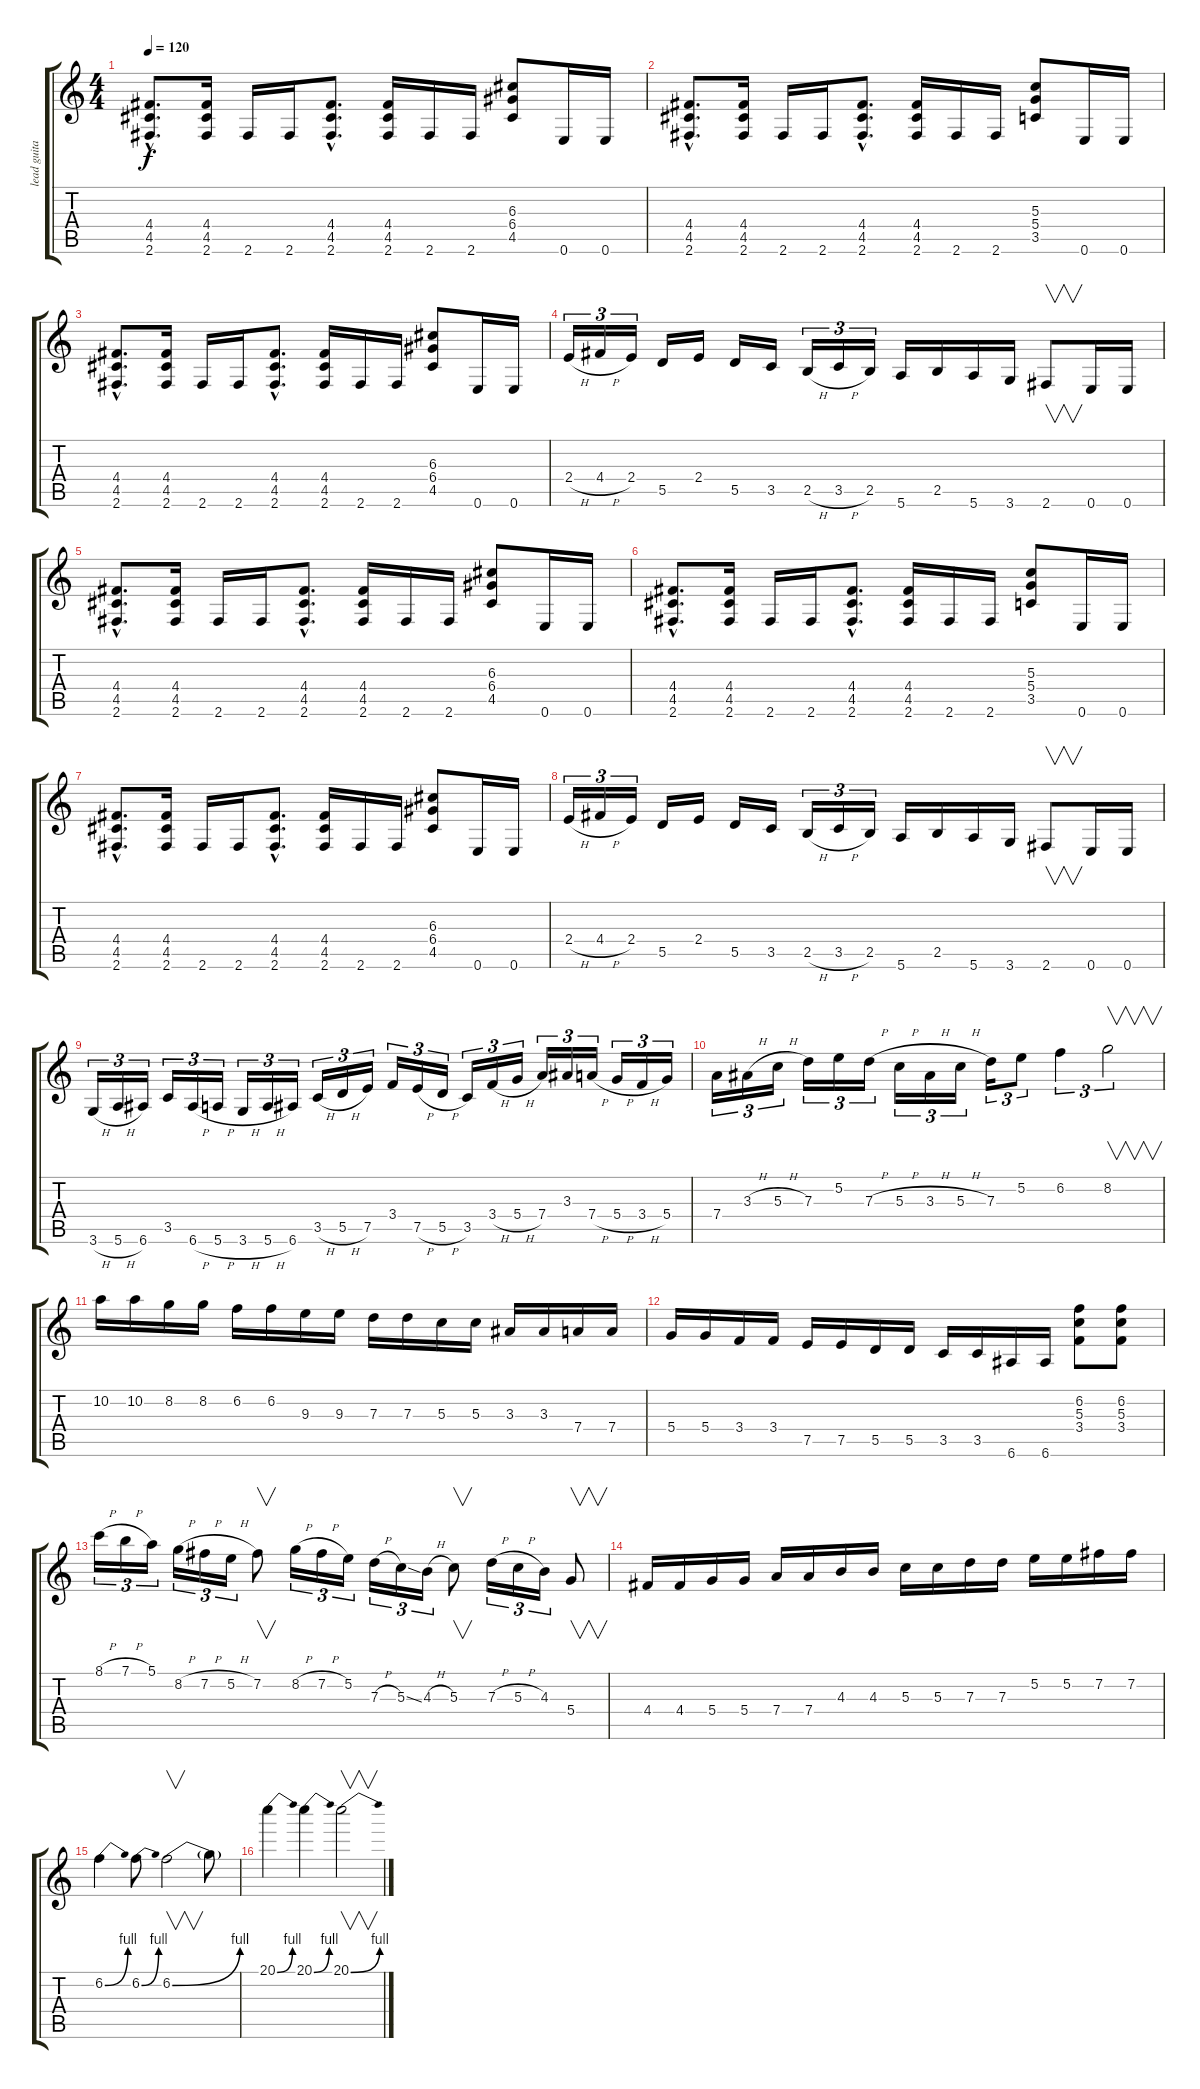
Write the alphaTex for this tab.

\track ("lead guitar" "lead guita") {instrument overdrivenguitar}
\staff {score tabs}
\tuning (E4 B3 G3 D3 A2 E2) {hide}
\ts (4 4)
\tempo 120
\clef g2
\ks c
(4.4{hac} 4.5{hac} 2.6{hac}).8{d dy f} (4.4 4.5 2.6).16 2.6.16 2.6.16 (4.4{hac} 4.5{hac} 2.6{hac}).8{d} (4.4 4.5 2.6).16 2.6.16 2.6.16 (6.3 6.4 4.5).8 0.6.16 0.6.16 |
(4.4{hac} 4.5{hac} 2.6{hac}).8{d} (4.4 4.5 2.6).16 2.6.16 2.6.16 (4.4{hac} 4.5{hac} 2.6{hac}).8{d} (4.4 4.5 2.6).16 2.6.16 2.6.16 (5.3 5.4 3.5).8 0.6.16 0.6.16 |
(4.4{hac} 4.5{hac} 2.6{hac}).8{d} (4.4 4.5 2.6).16 2.6.16 2.6.16 (4.4{hac} 4.5{hac} 2.6{hac}).8{d} (4.4 4.5 2.6).16 2.6.16 2.6.16 (6.3 6.4 4.5).8 0.6.16 0.6.16 |
2.4{h}.16{tu (3 2)} 4.4{h}.16{tu (3 2)} 2.4.16{tu (3 2)} 5.5.16 2.4.16 5.5.16 3.5.16 2.5{h}.16{tu (3 2)} 3.5{h}.16{tu (3 2)} 2.5.16{tu (3 2)} 5.6.16 2.5.16 5.6.16 3.6.16 2.6.8{v} 0.6.16 0.6.16 |
(4.4{hac} 4.5{hac} 2.6{hac}).8{d} (4.4 4.5 2.6).16 2.6.16 2.6.16 (4.4{hac} 4.5{hac} 2.6{hac}).8{d} (4.4 4.5 2.6).16 2.6.16 2.6.16 (6.3 6.4 4.5).8 0.6.16 0.6.16 |
(4.4{hac} 4.5{hac} 2.6{hac}).8{d} (4.4 4.5 2.6).16 2.6.16 2.6.16 (4.4{hac} 4.5{hac} 2.6{hac}).8{d} (4.4 4.5 2.6).16 2.6.16 2.6.16 (5.3 5.4 3.5).8 0.6.16 0.6.16 |
(4.4{hac} 4.5{hac} 2.6{hac}).8{d} (4.4 4.5 2.6).16 2.6.16 2.6.16 (4.4{hac} 4.5{hac} 2.6{hac}).8{d} (4.4 4.5 2.6).16 2.6.16 2.6.16 (6.3 6.4 4.5).8 0.6.16 0.6.16 |
2.4{h}.16{tu (3 2)} 4.4{h}.16{tu (3 2)} 2.4.16{tu (3 2)} 5.5.16 2.4.16 5.5.16 3.5.16 2.5{h}.16{tu (3 2)} 3.5{h}.16{tu (3 2)} 2.5.16{tu (3 2)} 5.6.16 2.5.16 5.6.16 3.6.16 2.6.8{v} 0.6.16 0.6.16 |
3.6{h}.16{tu (3 2)} 5.6{h}.16{tu (3 2)} 6.6.16{tu (3 2)} 3.5.16{tu (3 2)} 6.6{h}.16{tu (3 2)} 5.6{h}.16{tu (3 2)} 3.6{h}.16{tu (3 2)} 5.6{h}.16{tu (3 2)} 6.6.16{tu (3 2)} 3.5{h}.16{tu (3 2)} 5.5{h}.16{tu (3 2)} 7.5.16{tu (3 2)} 3.4.16{tu (3 2)} 7.5{h}.16{tu (3 2)} 5.5{h}.16{tu (3 2)} 3.5.16{tu (3 2)} 3.4{h}.16{tu (3 2)} 5.4{h}.16{tu (3 2)} 7.4.16{tu (3 2)} 3.3.16{tu (3 2)} 7.4{h}.16{tu (3 2)} 5.4{h}.16{tu (3 2)} 3.4{h}.16{tu (3 2)} 5.4.16{tu (3 2)} |
7.4.16{tu (3 2)} 3.3{h}.16{tu (3 2)} 5.3{h}.16{tu (3 2)} 7.3.16{tu (3 2)} 5.2.16{tu (3 2)} 7.3{h}.16{tu (3 2)} 5.3{h}.16{tu (3 2)} 3.3{h}.16{tu (3 2)} 5.3{h}.16{tu (3 2)} 7.3.16{tu (3 2)} 5.2.8{tu (3 2)} 6.2.4{tu (3 2)} 8.2.2{v tu (3 2)} |
10.2.16 10.2.16 8.2.16 8.2.16 6.2.16 6.2.16 9.3.16 9.3.16 7.3.16 7.3.16 5.3.16 5.3.16 3.3.16 3.3.16 7.4.16 7.4.16 |
5.4.16 5.4.16 3.4.16 3.4.16 7.5.16 7.5.16 5.5.16 5.5.16 3.5.16 3.5.16 6.6.16 6.6.16 (6.2 5.3 3.4).8 (6.2 5.3 3.4).8 |
8.1{h}.16{tu (3 2)} 7.1{h}.16{tu (3 2)} 5.1.16{tu (3 2)} 8.2{h}.16{tu (3 2)} 7.2{h}.16{tu (3 2)} 5.2{h}.16{tu (3 2)} 7.2.8{v} 8.2{h}.16{tu (3 2)} 7.2{h}.16{tu (3 2)} 5.2.16{tu (3 2)} 7.3{h}.16{tu (3 2)} 5.3{ss}.16{tu (3 2)} 4.3{h}.16{tu (3 2)} 5.3.8{v} 7.3{h}.16{tu (3 2)} 5.3{h}.16{tu (3 2)} 4.3.16{tu (3 2)} 5.4.8{v} |
4.4.16 4.4.16 5.4.16 5.4.16 7.4.16 7.4.16 4.3.16 4.3.16 5.3.16 5.3.16 7.3.16 7.3.16 5.2.16 5.2.16 7.2.16 7.2.16 |
6.2{be (bend 0 0 60 4)}.4 6.2{be (bend 0 0 60 4)}.8 6.2{be (bend 0 0 60 4)}.2{v} 6.2{t}.8 |
20.1{be (bend 0 0 60 4)}.4 20.1{be (bend 0 0 60 4)}.4 20.1{be (bend 0 0 60 4)}.2{v}
